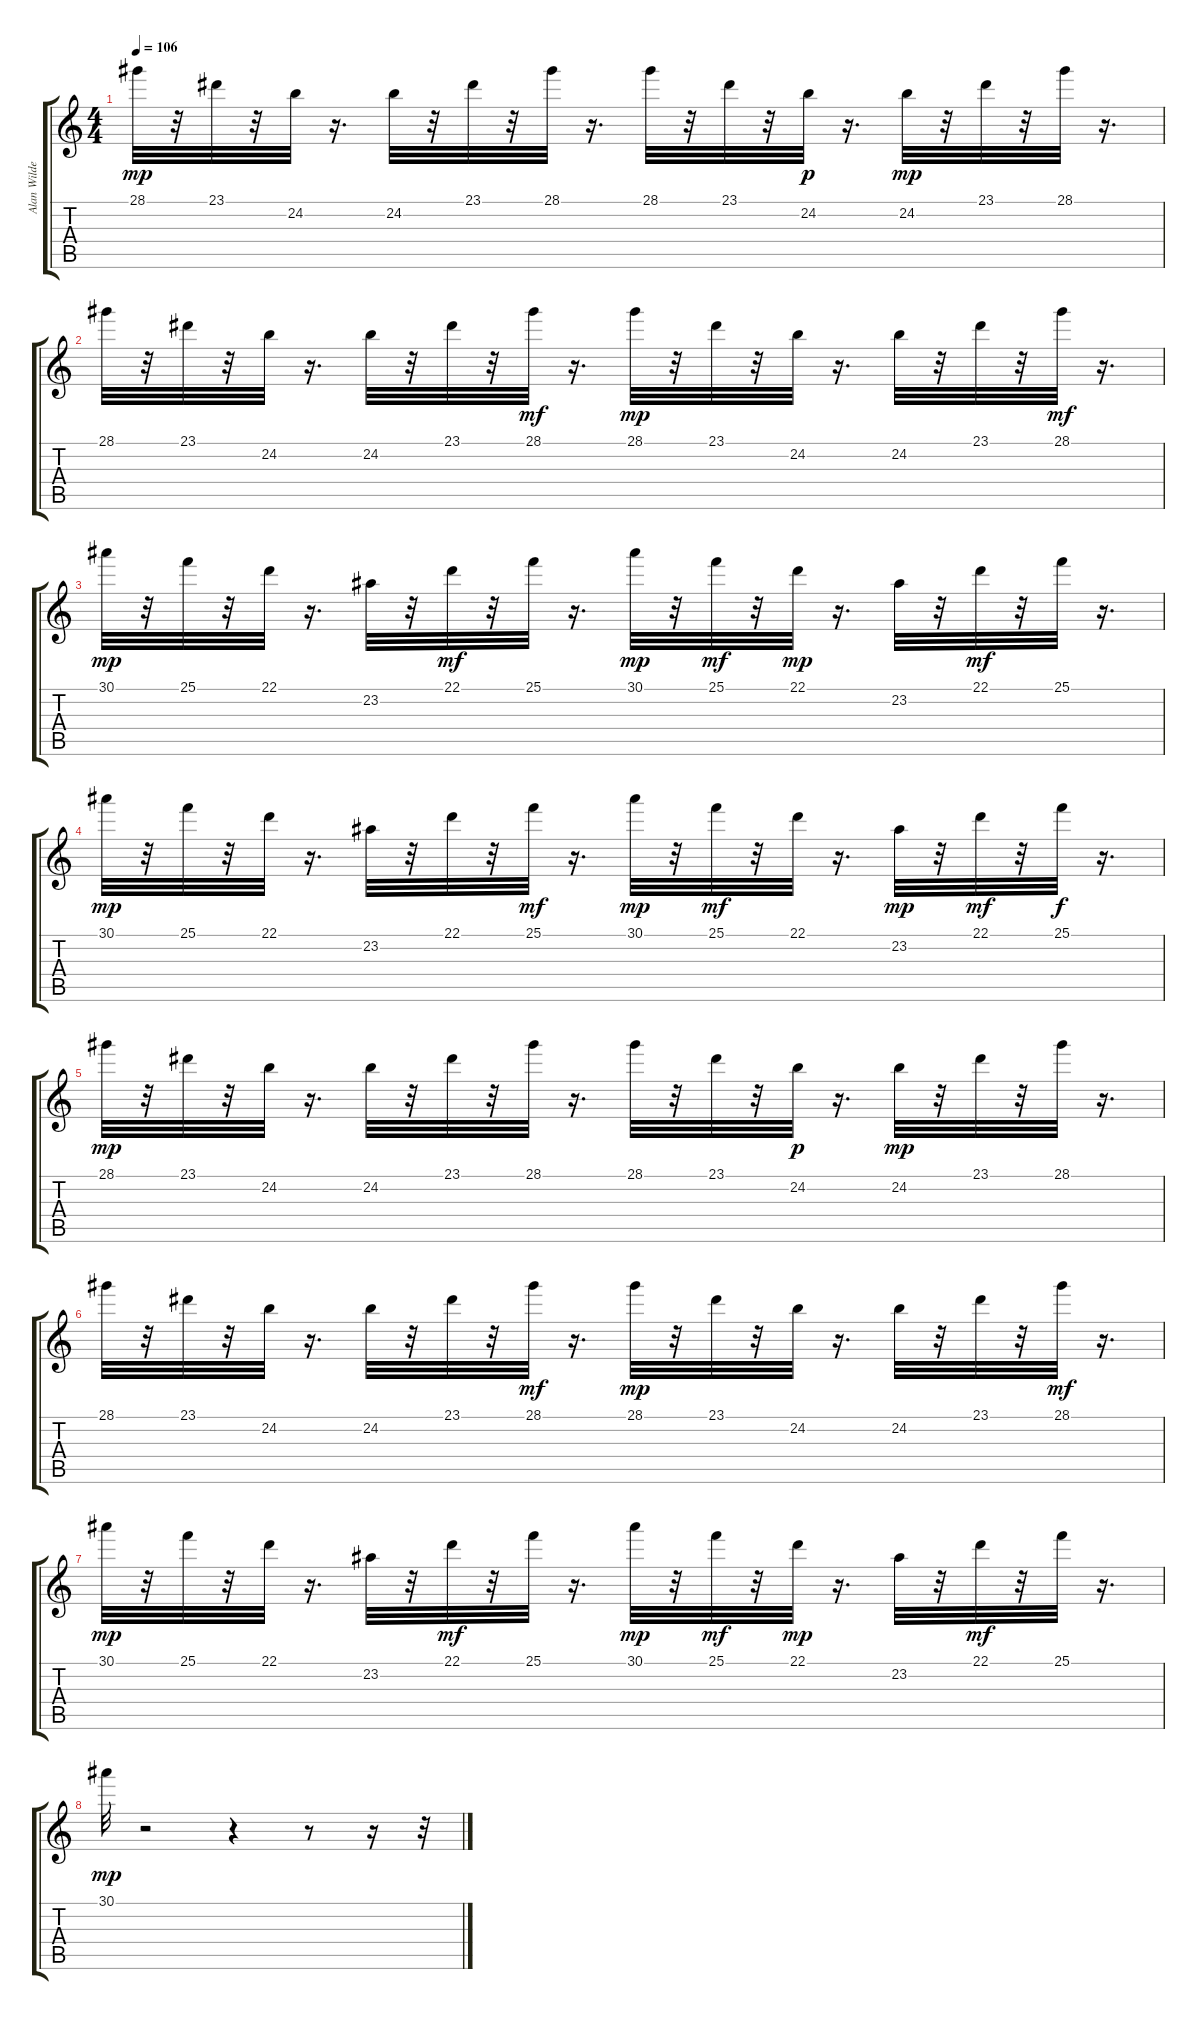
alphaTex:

\track ("Alan Wilder - Keyboard III" "Alan Wilde") {instrument glockenspiel}
\staff {score tabs}
\tuning (E4 B3 G3 D3 A2 E2) {hide}
\ts (4 4)
\tempo 106
\clef g2
\ks c
28.1.32{dy mp} r.32 23.1.32 r.32 24.2.32 r.16{d} 24.2.32 r.32 23.1.32 r.32 28.1.32 r.16{d} 28.1.32 r.32 23.1.32 r.32 24.2.32{dy p} r.16{d} 24.2.32{dy mp} r.32 23.1.32 r.32 28.1.32 r.16{d} |
28.1.32 r.32 23.1.32 r.32 24.2.32 r.16{d} 24.2.32 r.32 23.1.32 r.32 28.1.32{dy mf} r.16{d} 28.1.32{dy mp} r.32 23.1.32 r.32 24.2.32 r.16{d} 24.2.32 r.32 23.1.32 r.32 28.1.32{dy mf} r.16{d} |
30.1.32{dy mp} r.32 25.1.32 r.32 22.1.32 r.16{d} 23.2.32 r.32 22.1.32{dy mf} r.32 25.1.32 r.16{d} 30.1.32{dy mp} r.32 25.1.32{dy mf} r.32 22.1.32{dy mp} r.16{d} 23.2.32 r.32 22.1.32{dy mf} r.32 25.1.32 r.16{d} |
30.1.32{dy mp} r.32 25.1.32 r.32 22.1.32 r.16{d} 23.2.32 r.32 22.1.32 r.32 25.1.32{dy mf} r.16{d} 30.1.32{dy mp} r.32 25.1.32{dy mf} r.32 22.1.32 r.16{d} 23.2.32{dy mp} r.32 22.1.32{dy mf} r.32 25.1.32{dy f} r.16{d} |
28.1.32{dy mp} r.32 23.1.32 r.32 24.2.32 r.16{d} 24.2.32 r.32 23.1.32 r.32 28.1.32 r.16{d} 28.1.32 r.32 23.1.32 r.32 24.2.32{dy p} r.16{d} 24.2.32{dy mp} r.32 23.1.32 r.32 28.1.32 r.16{d} |
28.1.32 r.32 23.1.32 r.32 24.2.32 r.16{d} 24.2.32 r.32 23.1.32 r.32 28.1.32{dy mf} r.16{d} 28.1.32{dy mp} r.32 23.1.32 r.32 24.2.32 r.16{d} 24.2.32 r.32 23.1.32 r.32 28.1.32{dy mf} r.16{d} |
30.1.32{dy mp} r.32 25.1.32 r.32 22.1.32 r.16{d} 23.2.32 r.32 22.1.32{dy mf} r.32 25.1.32 r.16{d} 30.1.32{dy mp} r.32 25.1.32{dy mf} r.32 22.1.32{dy mp} r.16{d} 23.2.32 r.32 22.1.32{dy mf} r.32 25.1.32 r.16{d} |
30.1.32{dy mp} r.2 r.4 r.8 r.16 r.32
